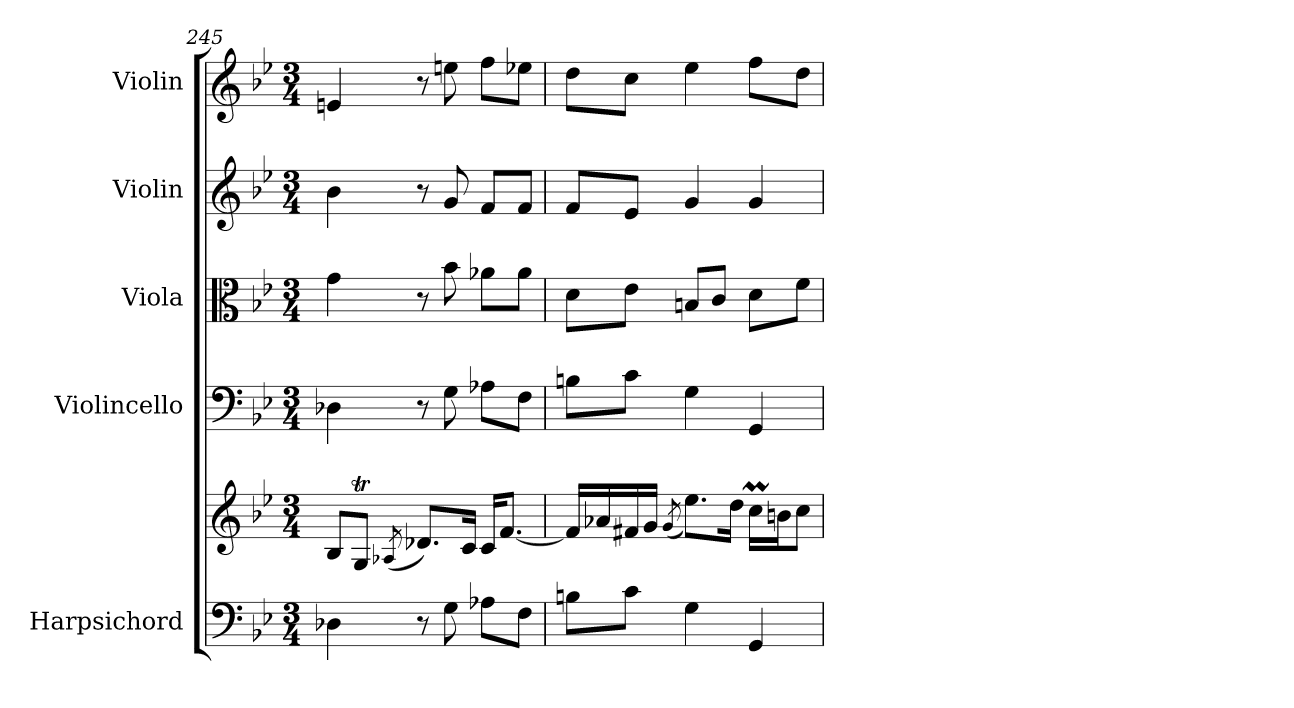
**kern	**kern	**kern	**kern	**kern	**kern
*part5	*part5	*part4	*part3	*part2	*part1
*staff6	*staff5	*staff4	*staff3	*staff2	*staff1
*I"Harpsichord	*	*I"Violincello	*I"Viola	*I"Violin	*I"Violin
*I'Hpschd	*	*I'Vc	*I'Vla	*I'Vln	*I'Vln
*clefF4	*clefG2	*clefF4	*clefC3	*clefG2	*clefG2
*k[b-e-]	*k[b-e-]	*k[b-e-]	*k[b-e-]	*k[b-e-]	*k[b-e-]
*M3/4	*M3/4	*M3/4	*M3/4	*M3/4	*M3/4
=245	=245	=245	=245	=245	=245
4D-X\	8B-/L	4D-X\	4g\	4b-\	4en/
.	8GT/J	.	.	.	.
.	(<8qA-X/	.	.	.	.
8r	8.d-X/L)	8r	8r	8r	8r
8G\	.	8G\	8b-\	8g/	8een\
.	16c/Jk	.	.	.	.
8A-X\L	16c/KL	8A-X\L	8a-X\L	8f/L	8ff\L
.	[8.f/J	.	.	.	.
8F\J	.	8F\J	8a-\J	8f/J	8ee-X\J
=246	=246	=246	=246	=246	=246
8Bn\L	16f/LL]	8Bn\L	8d\L	8f/L	8dd\L
.	16a-X/	.	.	.	.
8c\J	16f#X/	8c\J	8e-\J	8e-/J	8cc\J
.	16g/JJ	.	.	.	.
.	(<8qg/	.	.	.	.
4G\	8.ee-\L)	4G\	8Bn/L	4g/	4ee-\
.	.	.	8c/J	.	.
.	16dd\Jk	.	.	.	.
4GG/	16ccM\LL	4GG/	8d\L	4g/	8ff\L
.	16bn\J	.	.	.	.
.	8cc\J	.	8f\J	.	8dd\J
=	=	=	=	=	=
*-	*-	*-	*-	*-	*-
